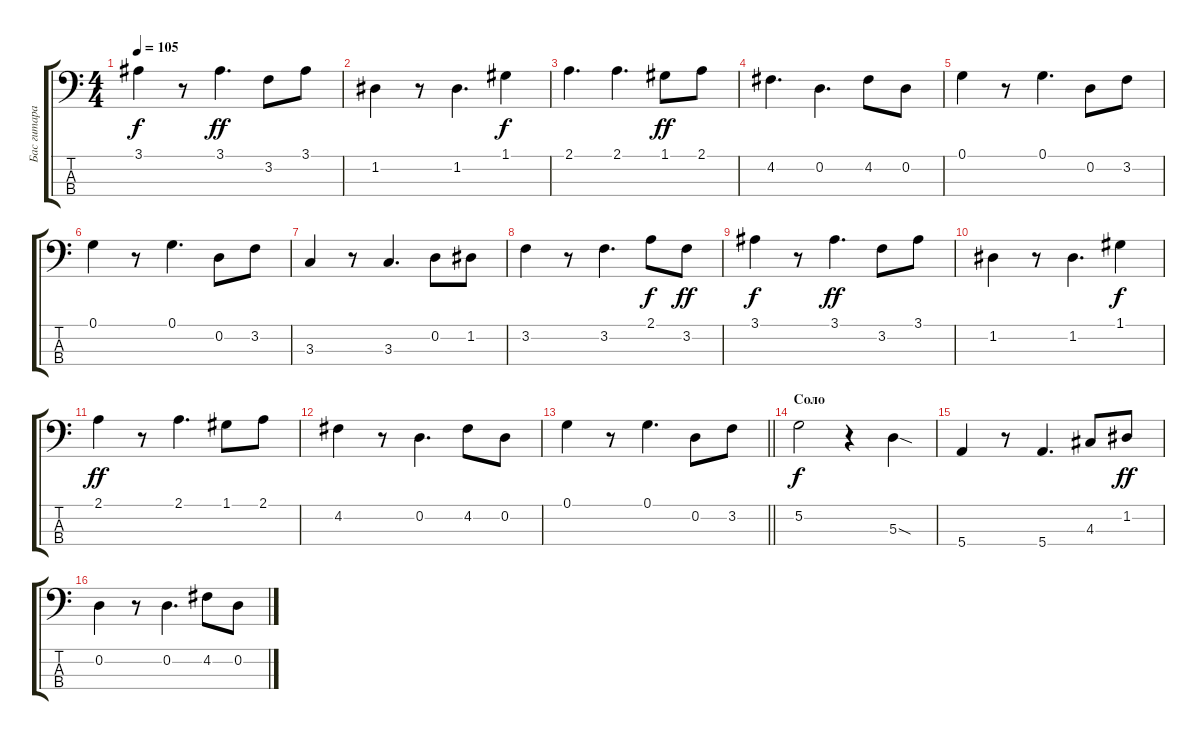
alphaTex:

\track ("Бас гитара" "Бас гитара") {solo instrument synthbass2}
\staff {score tabs}
\tuning (G2 D2 A1 E1) {hide}
\ts (4 4)
\tempo 105
\clef f4
\ks c
3.1.4{dy f} r.8 3.1.4{d dy ff} 3.2.8 3.1.8 |
1.2.4 r.8 1.2.4{d} 1.1.4{dy f} |
2.1.4{d} 2.1.4{d} 1.1.8{dy ff} 2.1.8 |
4.2.4{d} 0.2.4{d} 4.2.8 0.2.8 |
0.1.4 r.8 0.1.4{d} 0.2.8 3.2.8 |
0.1.4 r.8 0.1.4{d} 0.2.8 3.2.8 |
3.3.4 r.8 3.3.4{d} 0.2.8 1.2.8 |
3.2.4 r.8 3.2.4{d} 2.1.8{dy f} 3.2.8{dy ff} |
3.1.4{dy f} r.8 3.1.4{d dy ff} 3.2.8 3.1.8 |
1.2.4 r.8 1.2.4{d} 1.1.4{dy f} |
2.1.4{dy ff} r.8 2.1.4{d} 1.1.8 2.1.8 |
4.2.4 r.8 0.2.4{d} 4.2.8 0.2.8 |
\barLineRight lightlight
0.1.4 r.8 0.1.4{d} 0.2.8 3.2.8 |
\section ("" "Соло")
5.2.2{dy f} r.4 5.3{sod}.4 |
5.4.4 r.8 5.4.4{d} 4.3.8 1.2.8{dy ff} |
0.2.4 r.8 0.2.4{d} 4.2.8 0.2.8
